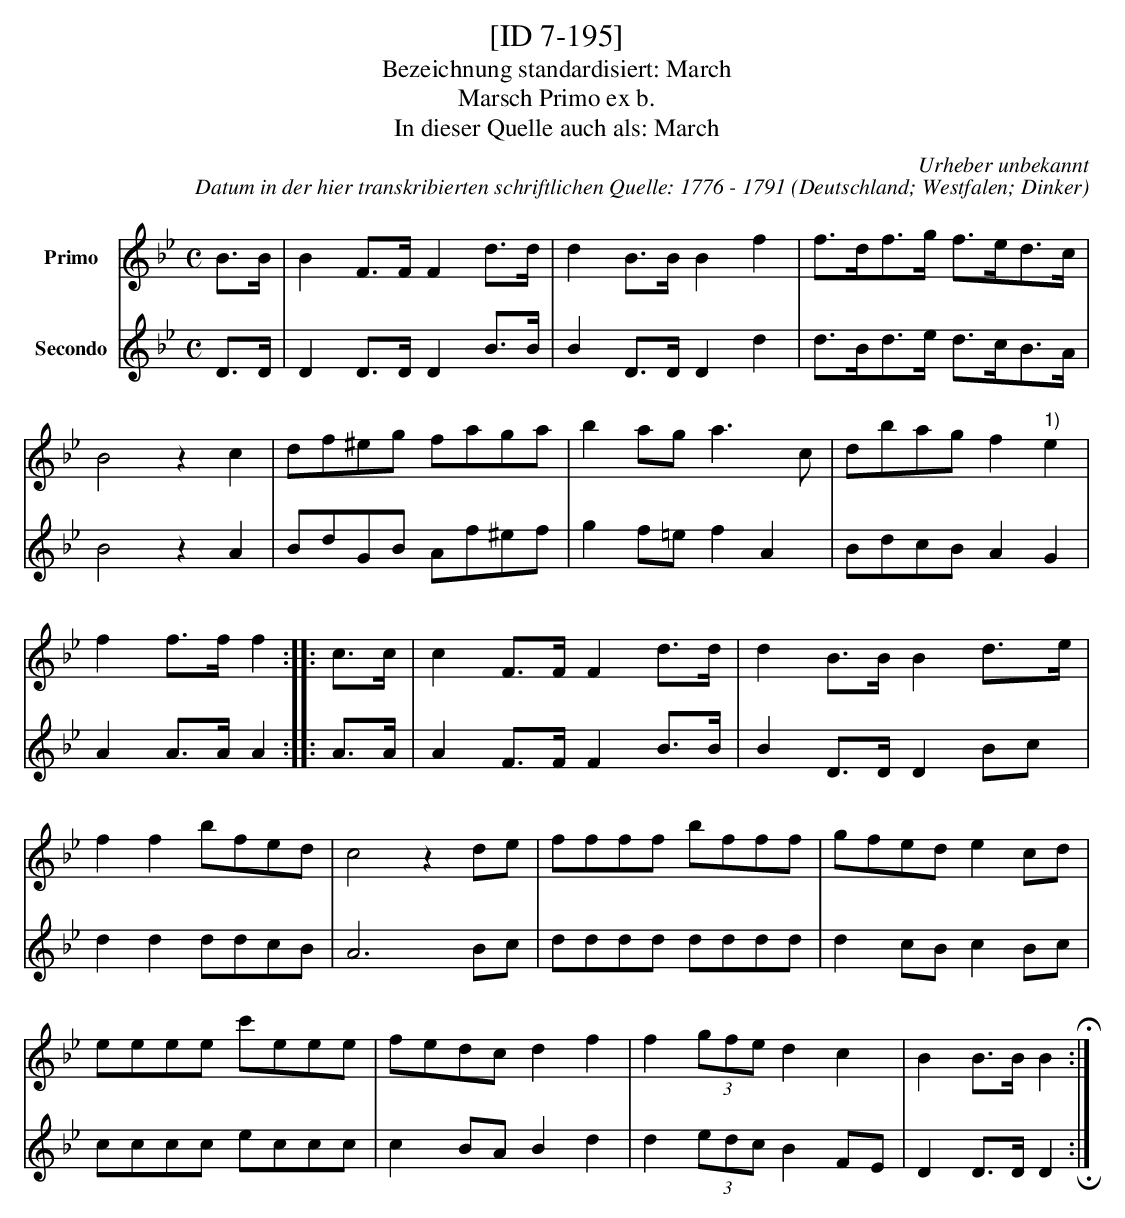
X:1
T:[ID 7-195]
T:Bezeichnung standardisiert: March
T:Marsch Primo ex b.
T:In dieser Quelle auch als: March
C:Urheber unbekannt
C:Datum in der hier transkribierten schriftlichen Quelle: 1776 - 1791
O:Deutschland; Westfalen; Dinker
L:1/8
M:C
K:Bb
V:1 name="Primo"
B>B |\ %auftakt
B2F>FF2d>d | d2B>BB2f2 | f>df>g f>ed>c | B4z2c2 | df^eg faga | b2ag a2> c2 | dbagf2"1)"e2 | f2f>ff2 ::\
c>c |\ %auftakt
c2F>FF2d>d | d2B>BB2d>e | f2f2bfed | c4z2 de | ffff bfff | gfede2cd | eeee c'eee | fedcd2f2 | f2(3gfed2c2 | B2B>BB2 H:|
V:2 name="Secondo"
K:Bb
D>D |\ %auftakt
D2D>DD2B>B | B2D>DD2d2 | d>Bd>e d>cB>A | B4z2A2 | BdGB Af^ef | g2f=ef2A2 | BdcBA2G2 | A2A>AA2 ::
A>A |\ %auftakt
A2F>FF2B>B | B2D>DD2Bc | d2d2ddcB | A6Bc | dddd dddd | d2cBc2Bc | cccc eccc | c2BAB2d2 | d2(3edcB2FE | D2D>DD2 !invertedfermata!:|
